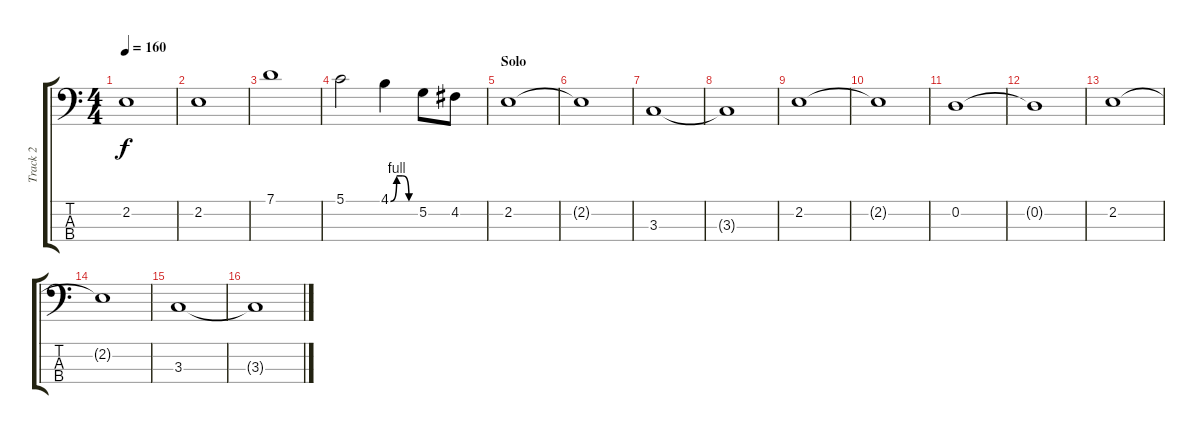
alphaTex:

\track ("Track 2" "Track 2") {instrument electricbasspick}
\staff {score tabs}
\tuning (G2 D2 A1 E1) {hide}
\ts (4 4)
\tempo 160
\clef f4
\ks c
2.2.1{dy f} |
2.2.1 |
7.1.1 |
5.1.2 4.1{be (custom 0 0 15 4 30 4 45 0 60 0)}.4 5.2.8 4.2.8 |
\section ("" "Solo")
2.2.1 |
2.2{t}.1 |
3.3.1 |
3.3{t}.1 |
2.2.1 |
2.2{t}.1 |
0.2.1 |
0.2{t}.1 |
2.2.1 |
2.2{t}.1 |
3.3.1 |
3.3{t}.1
